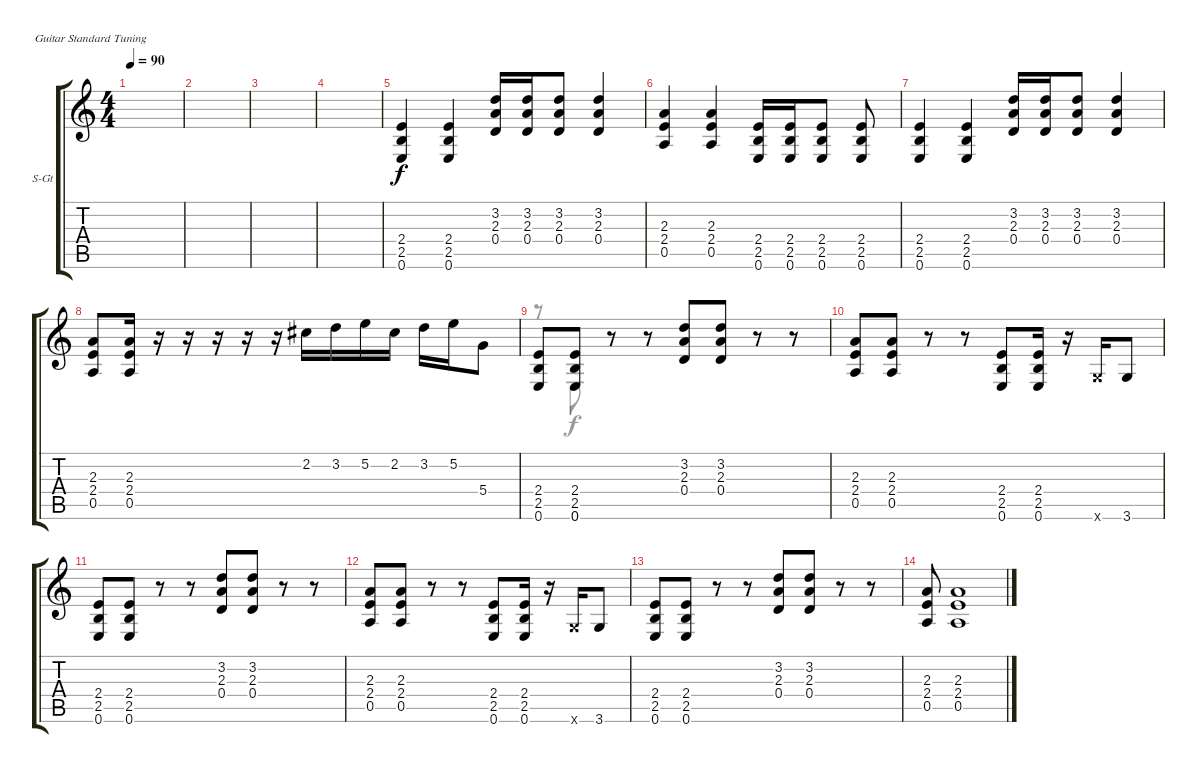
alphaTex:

\defaultSystemsLayout 4
\bracketExtendMode groupsimilarinstruments
\firstSystemTrackNameOrientation horizontal
\otherSystemsTrackNameOrientation horizontal
\track ("Steel Guitar" "S-Gt") {instrument acousticguitarsteel}
\staff {score tabs}
\tuning (E4 B3 G3 D3 A2 E2)
\voice
\ts (4 4)
\tempo 90
\clef g2
\ks c
|
|
|
|
(0.6 2.5 2.4).4 (0.6 2.5 2.4).4 (3.2 2.3 0.4).16 (0.4 2.3 3.2).16 (3.2 2.3 0.4).8 (0.4 2.3 3.2).4 |
(2.3 2.4 0.5).4 (0.5 2.4 2.3).4 (2.5 2.4 0.6).16 (2.5 2.4 0.6).16 (2.5 2.4 0.6).8 (2.4 2.5 0.6).8 |
(0.6 2.5 2.4).4 (0.6 2.5 2.4).4 (3.2 2.3 0.4).16 (0.4 2.3 3.2).16 (3.2 2.3 0.4).8 (0.4 2.3 3.2).4 |
(2.3 2.4 0.5).8 (0.5 2.4 2.3).16 r.16 r.16 r.16 r.16 r.16 2.2.16 3.2.16 5.2.16 2.2.16 3.2.16 5.2.16 5.4.8 |
(2.5 0.6 2.4).8 (2.4 2.5 0.6).8 r.8 r.8 (3.2 2.3 0.4).8 (0.4 2.3 3.2).8 r.8 r.8 |
(2.3 2.4 0.5).8 (0.5 2.4 2.3).8 r.8 r.8 (2.4 2.5 0.6).8 (2.4 2.5 0.6).16 r.16 3.6{x}.16 3.6.8 |
(2.5 0.6 2.4).8 (2.4 2.5 0.6).8 r.8 r.8 (3.2 2.3 0.4).8 (0.4 2.3 3.2).8 r.8 r.8 |
(2.3 2.4 0.5).8 (0.5 2.4 2.3).8 r.8 r.8 (2.4 2.5 0.6).8 (2.4 2.5 0.6).16 r.16 3.6{x}.16 3.6.8 |
(2.5 0.6 2.4).8 (2.4 2.5 0.6).8 r.8 r.8 (3.2 2.3 0.4).8 (0.4 2.3 3.2).8 r.8 r.8 |
(2.3 2.4 0.5).8 (0.5 2.4 2.3).1 |
|
\voice
\clef g2
\ottava regular
\simile none
\ks c
|
|
|
|
|
|
|
|
r.8 0.6.8 |
|
|
|
|
|
|
